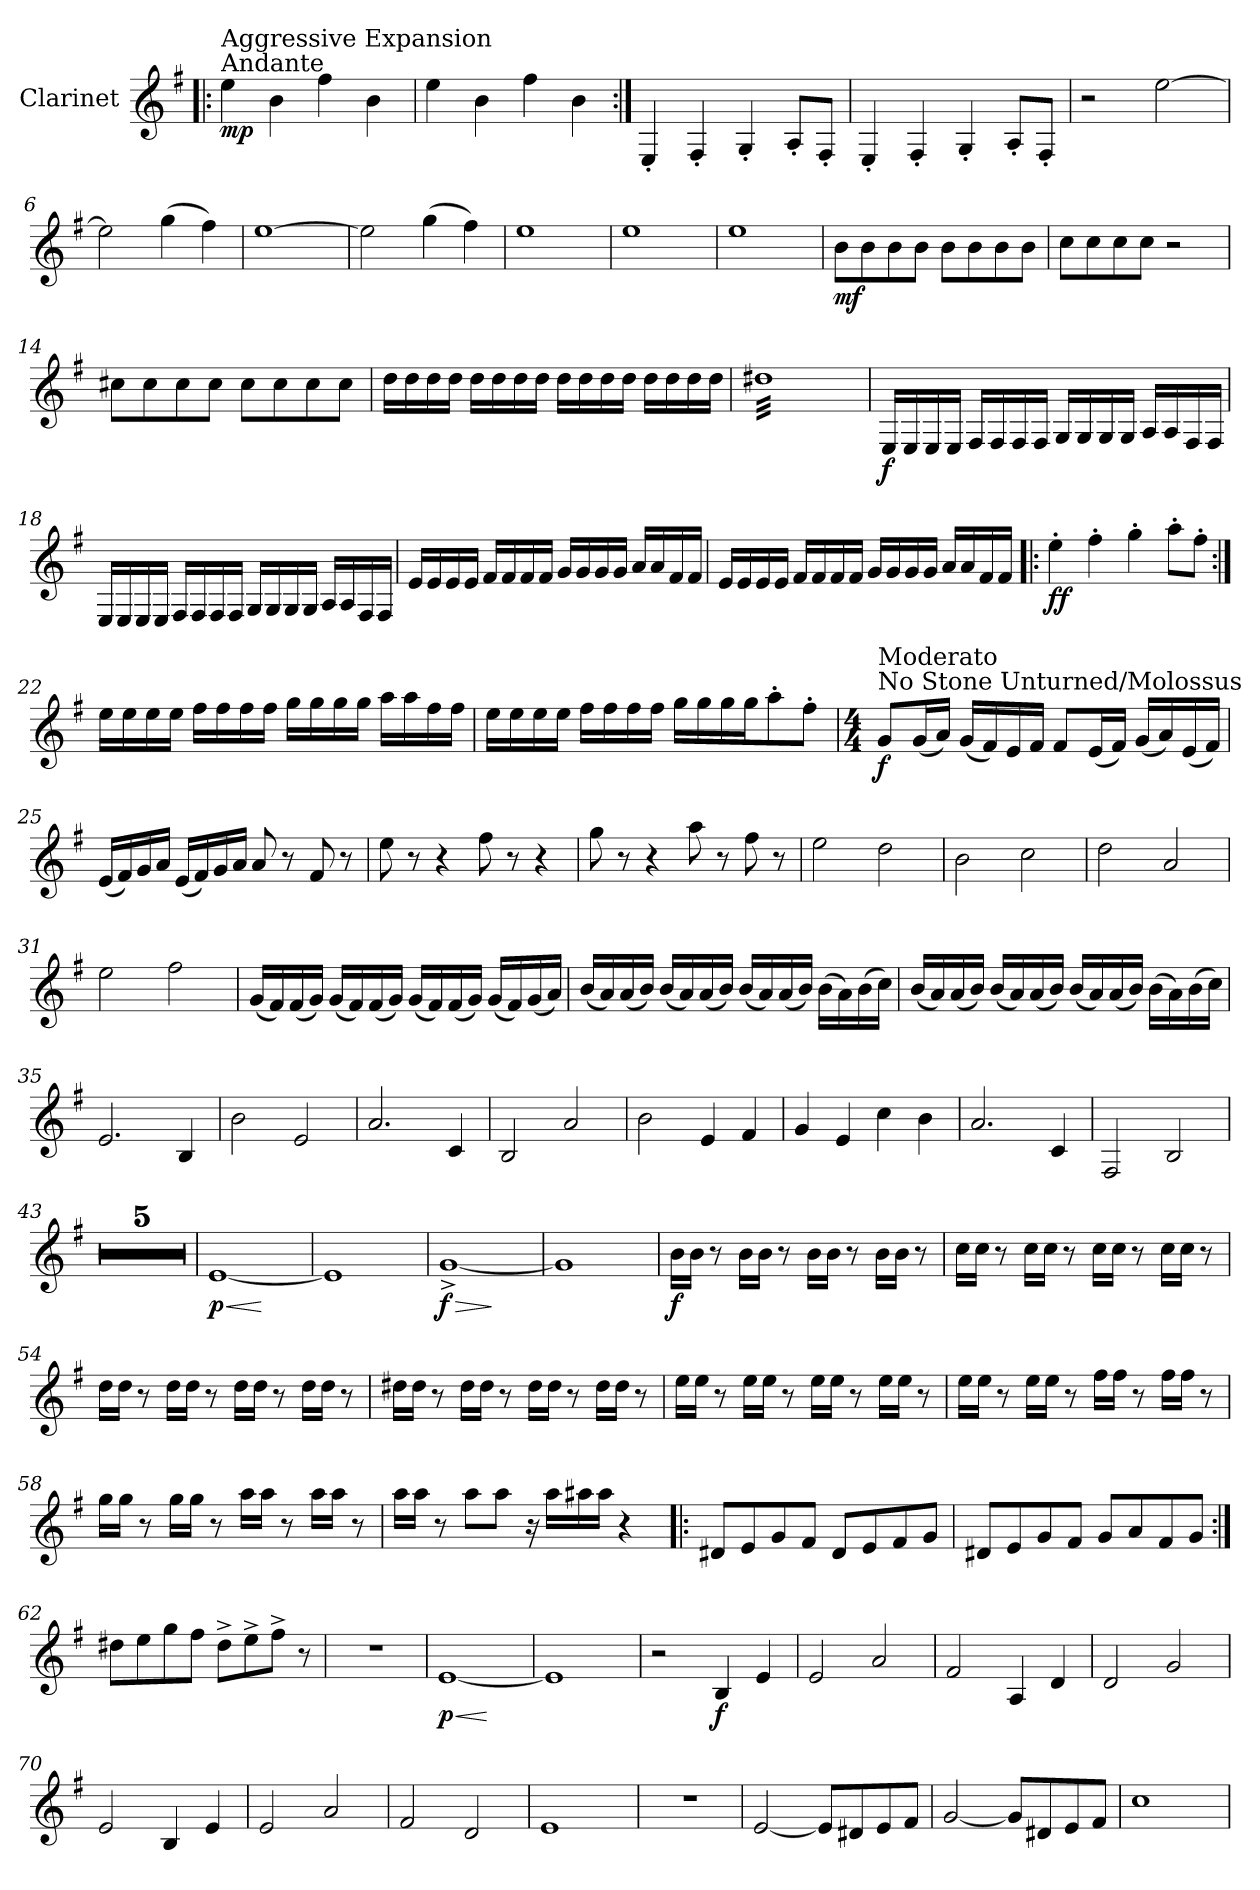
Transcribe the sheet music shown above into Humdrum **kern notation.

**kern	**dynam
*part1	*part1
*staff1	*staff1
*I"Clarinet	*
*I'Cl	*
*clefG2	*
*ITrd1c2	*
*k[b-]	*
*F:	*
=1!|:	=1!|:
!LO:TX:a:t=Andante	!
!LO:TX:a:t=Aggressive Expansion	!
!	!LO:DY:b
4dd\	mp
4a\	.
4ee\	.
4a\	.
=2	=2
4dd\	.
4a\	.
4ee\	.
4a\	.
=3:|!	=3:|!
4D'/	.
4E'/	.
4F'/	.
8G'/L	.
8E'/J	.
=4	=4
4D'/	.
4E'/	.
4F'/	.
8G'/L	.
8E'/J	.
=5	=5
2r	.
[2dd\	.
=6	=6
2dd\]	.
(4ff\	.
4ee\)	.
=7	=7
[1dd	.
=8	=8
2dd\]	.
(4ff\	.
4ee\)	.
=9	=9
1dd	.
=10	=10
1dd	.
=11	=11
1dd	.
=12	=12
!	!LO:DY:b
8a\L	mf
8a\	.
8a\	.
8a\J	.
8a\L	.
8a\	.
8a\	.
8a\J	.
!!LO:LB:g=z
=13	=13
8b-\L	.
8b-\	.
8b-\	.
8b-\J	.
2r	.
=14	=14
8bn\L	.
8b\	.
8b\	.
8b\J	.
8b\L	.
8b\	.
8b\	.
8b\J	.
=15	=15
16cc\LL	.
16cc\	.
16cc\	.
16cc\JJ	.
16cc\LL	.
16cc\	.
16cc\	.
16cc\JJ	.
16cc\LL	.
16cc\	.
16cc\	.
16cc\JJ	.
16cc\LL	.
16cc\	.
16cc\	.
16cc\JJ	.
=16	=16
*tremolo	*
32cc#XLLL	.
32cc#X	.
32cc#X	.
32cc#X	.
32cc#X	.
32cc#X	.
32cc#X	.
32cc#X	.
32cc#X	.
32cc#X	.
32cc#X	.
32cc#X	.
32cc#X	.
32cc#X	.
32cc#X	.
32cc#X	.
32cc#X	.
32cc#X	.
32cc#X	.
32cc#X	.
32cc#X	.
32cc#X	.
32cc#X	.
32cc#X	.
32cc#X	.
32cc#X	.
32cc#X	.
32cc#X	.
32cc#X	.
32cc#X	.
32cc#X	.
32cc#XJJJ	.
*Xtremolo	*
=17	=17
!	!LO:DY:b
16D/LL	f
16D/	.
16D/	.
16D/JJ	.
16E/LL	.
16E/	.
16E/	.
16E/JJ	.
16F/LL	.
16F/	.
16F/	.
16F/JJ	.
16G/LL	.
16G/	.
16E/	.
16E/JJ	.
!!LO:LB:g=z
=18	=18
16D/LL	.
16D/	.
16D/	.
16D/JJ	.
16E/LL	.
16E/	.
16E/	.
16E/JJ	.
16F/LL	.
16F/	.
16F/	.
16F/JJ	.
16G/LL	.
16G/	.
16E/	.
16E/JJ	.
=19	=19
16d/LL	.
16d/	.
16d/	.
16d/JJ	.
16e/LL	.
16e/	.
16e/	.
16e/JJ	.
16f/LL	.
16f/	.
16f/	.
16f/JJ	.
16g/LL	.
16g/	.
16e/	.
16e/JJ	.
=20	=20
16d/LL	.
16d/	.
16d/	.
16d/JJ	.
16e/LL	.
16e/	.
16e/	.
16e/JJ	.
16f/LL	.
16f/	.
16f/	.
16f/JJ	.
16g/LL	.
16g/	.
16e/	.
16e/JJ	.
!!LO:LB:g=z
=21!|:	=21!|:
!	!LO:DY:b
4dd'\	ff
4ee'\	.
4ff'\	.
8gg'\L	.
8ee'\J	.
=22:|!	=22:|!
16dd\LL	.
16dd\	.
16dd\	.
16dd\JJ	.
16ee\LL	.
16ee\	.
16ee\	.
16ee\JJ	.
16ff\LL	.
16ff\	.
16ff\	.
16ff\JJ	.
16gg\LL	.
16gg\	.
16ee\	.
16ee\JJ	.
=23	=23
16dd\LL	.
16dd\	.
16dd\	.
16dd\JJ	.
16ee\LL	.
16ee\	.
16ee\	.
16ee\JJ	.
16ff\LL	.
16ff\	.
16ff\	.
16ff\J	.
8gg'\	.
8ee'\J	.
=24	=24
*M4/4	*
!LO:TX:a:t=No Stone Unturned/Molossus	!
!LO:TX:a:t=Moderato	!
!	!LO:DY:b
8f/L	f
(16f/L	.
16g/JJ)	.
(16f/LL	.
16e/)	.
16d/	.
16e/JJ	.
8e/L	.
(16d/L	.
16e/JJ)	.
(16f/LL	.
16g/)	.
(16d/	.
16e/JJ)	.
!!LO:LB:g=z
=25	=25
(16d/LL	.
16e/)	.
16f/	.
16g/JJ	.
(16d/LL	.
16e/)	.
16f/	.
16g/JJ	.
8g/	.
8r	.
8e/	.
8r	.
=26	=26
8dd\	.
8r	.
4r	.
8ee\	.
8r	.
4r	.
=27	=27
8ff\	.
8r	.
4r	.
8gg\	.
8r	.
8ee\	.
8r	.
=28	=28
2dd\	.
2cc\	.
=29	=29
2a\	.
2b-\	.
=30	=30
2cc\	.
2g/	.
=31	=31
2dd\	.
2ee\	.
!!LO:LB:g=z
=32	=32
(16f/LL	.
16e/)	.
(16e/	.
16f/JJ)	.
(16f/LL	.
16e/)	.
(16e/	.
16f/JJ)	.
(16f/LL	.
16e/)	.
(16e/	.
16f/JJ)	.
(16f/LL	.
16e/)	.
(16f/	.
16g/JJ)	.
=33	=33
(16a/LL	.
16g/)	.
(16g/	.
16a/JJ)	.
(16a/LL	.
16g/)	.
(16g/	.
16a/JJ)	.
(16a/LL	.
16g/)	.
(16g/	.
16a/JJ)	.
(16a\LL	.
16g\)	.
(16a\	.
16b-\JJ)	.
=34	=34
(16a/LL	.
16g/)	.
(16g/	.
16a/JJ)	.
(16a/LL	.
16g/)	.
(16g/	.
16a/JJ)	.
(16a/LL	.
16g/)	.
(16g/	.
16a/JJ)	.
(16a\LL	.
16g\)	.
(16a\	.
16b-\JJ)	.
=35	=35
2.d/	.
4A/	.
!!LO:LB:g=z
=36	=36
2a\	.
2d/	.
=37	=37
2.g/	.
4B-/	.
=38	=38
2A/	.
2g/	.
=39	=39
2a\	.
4d/	.
4e/	.
=40	=40
4f/	.
4d/	.
4b-\	.
4a\	.
=41	=41
2.g/	.
4B-/	.
=42	=42
2E/	.
2A/	.
=43	=43
1r	.
=44	=44
1r	.
=45	=45
1r	.
=46	=46
1r	.
=47	=47
1r	.
=48	=48
!	!LO:HP:b
!	!LO:DY:n=1:b
[1d	< p
.	[
=49	=49
1d]	.
=50	=50
!	!LO:HP:b
!	!LO:DY:n=1:b
[1f^	> f
.	]
=51	=51
1f]	.
=52	=52
!	!LO:DY:b
16a\LL	f
16a\JJ	.
8r	.
16a\LL	.
16a\JJ	.
8r	.
16a\LL	.
16a\JJ	.
8r	.
16a\LL	.
16a\JJ	.
8r	.
!!LO:LB:g=z
=53	=53
16b-\LL	.
16b-\JJ	.
8r	.
16b-\LL	.
16b-\JJ	.
8r	.
16b-\LL	.
16b-\JJ	.
8r	.
16b-\LL	.
16b-\JJ	.
8r	.
=54	=54
16cc\LL	.
16cc\JJ	.
8r	.
16cc\LL	.
16cc\JJ	.
8r	.
16cc\LL	.
16cc\JJ	.
8r	.
16cc\LL	.
16cc\JJ	.
8r	.
=55	=55
16cc#X\LL	.
16cc#\JJ	.
8r	.
16cc#\LL	.
16cc#\JJ	.
8r	.
16cc#\LL	.
16cc#\JJ	.
8r	.
16cc#\LL	.
16cc#\JJ	.
8r	.
=56	=56
16dd\LL	.
16dd\JJ	.
8r	.
16dd\LL	.
16dd\JJ	.
8r	.
16dd\LL	.
16dd\JJ	.
8r	.
16dd\LL	.
16dd\JJ	.
8r	.
!!LO:LB:g=z
=57	=57
16dd\LL	.
16dd\JJ	.
8r	.
16dd\LL	.
16dd\JJ	.
8r	.
16ee\LL	.
16ee\JJ	.
8r	.
16ee\LL	.
16ee\JJ	.
8r	.
=58	=58
16ff\LL	.
16ff\JJ	.
8r	.
16ff\LL	.
16ff\JJ	.
8r	.
16gg\LL	.
16gg\JJ	.
8r	.
16gg\LL	.
16gg\JJ	.
8r	.
=59	=59
16gg\LL	.
16gg\JJ	.
8r	.
8gg\L	.
8gg\J	.
16r	.
16gg\LL	.
16gg#X\	.
16gg#\JJ	.
4r	.
=60!|:	=60!|:
8c#X/L	.
8d/	.
8f/	.
8e/J	.
8c#/L	.
8d/	.
8e/	.
8f/J	.
!!LO:LB:g=z
=61	=61
8c#X/L	.
8d/	.
8f/	.
8e/J	.
8f/L	.
8g/	.
8e/	.
8f/J	.
=62:|!	=62:|!
8cc#X\L	.
8dd\	.
8ff\	.
8ee\J	.
8cc#^\L	.
8dd^\	.
8ee^\J	.
8r	.
=63	=63
1r	.
=64	=64
!	!LO:HP:b
!	!LO:DY:n=1:b
[1d	< p
.	[
=65	=65
1d]	.
=66	=66
2r	.
!	!LO:DY:b
4A/	f
4d/	.
=67	=67
2d/	.
2g/	.
=68	=68
2e/	.
4G/	.
4c/	.
=69	=69
2c/	.
2f/	.
=70	=70
2d/	.
4A/	.
4d/	.
=71	=71
2d/	.
2g/	.
=72	=72
2e/	.
2c/	.
!!LO:LB:g=z
=73	=73
1d	.
=74	=74
1r	.
=75	=75
[2d/	.
8d/L]	.
8c#X/	.
8d/	.
8e/J	.
=76	=76
[2f/	.
8f/L]	.
8c#X/	.
8d/	.
8e/J	.
=77	=77
1b-	.
=	=
*-	*-
